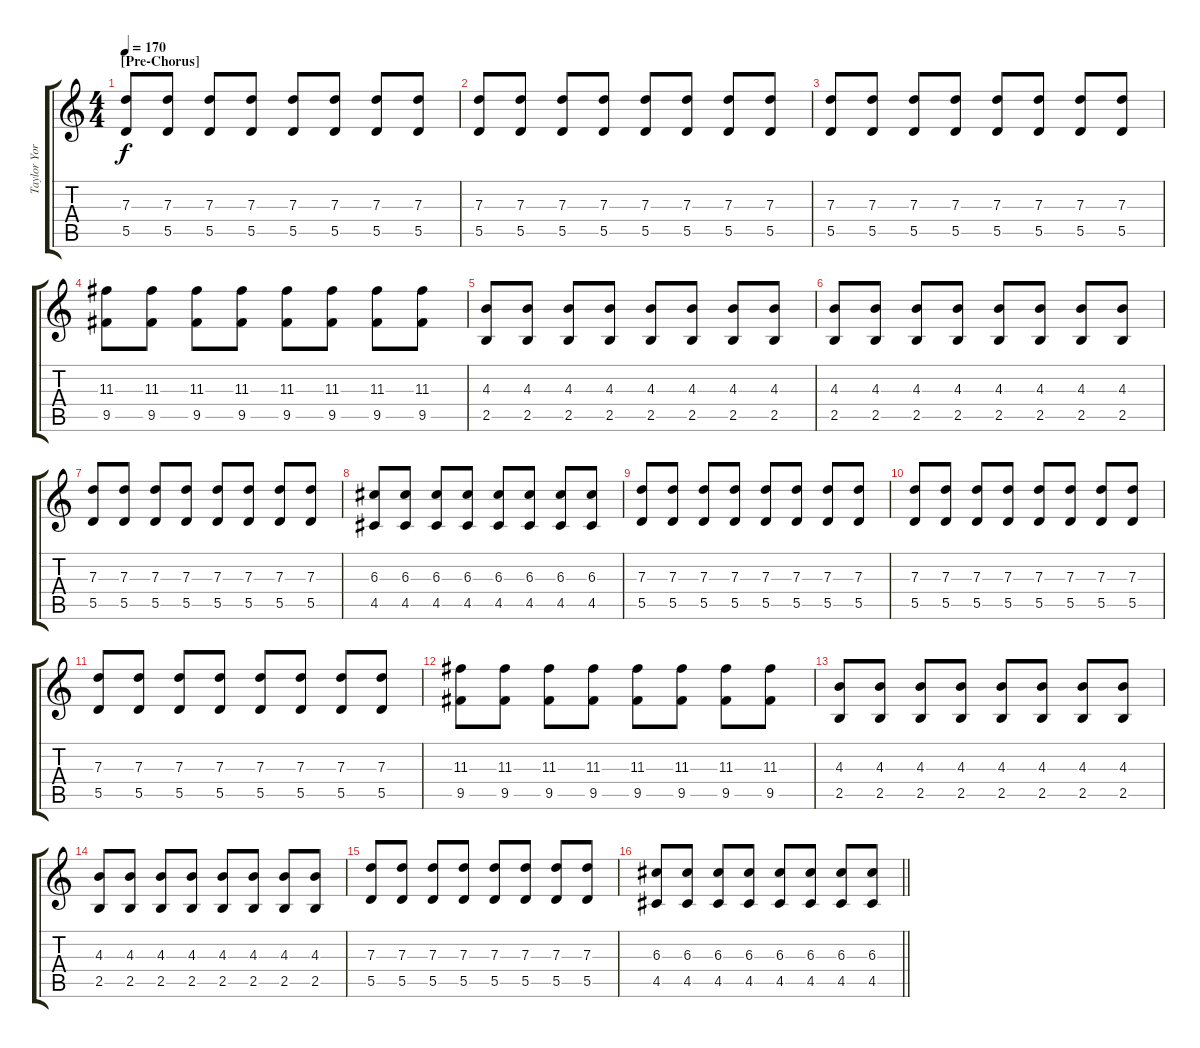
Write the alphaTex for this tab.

\track ("Taylor York" "Taylor Yor") {instrument distortionguitar}
\staff {score tabs}
\tuning (E4 B3 G3 D3 A2 E2) {hide}
\ts (4 4)
\section ("" "[Pre-Chorus]")
\tempo 170
\clef g2
\ks c
(7.3 5.5).8{dy f} (7.3 5.5).8 (7.3 5.5).8 (7.3 5.5).8 (7.3 5.5).8 (7.3 5.5).8 (7.3 5.5).8 (7.3 5.5).8 |
(7.3 5.5).8 (7.3 5.5).8 (7.3 5.5).8 (7.3 5.5).8 (7.3 5.5).8 (7.3 5.5).8 (7.3 5.5).8 (7.3 5.5).8 |
(7.3 5.5).8 (7.3 5.5).8 (7.3 5.5).8 (7.3 5.5).8 (7.3 5.5).8 (7.3 5.5).8 (7.3 5.5).8 (7.3 5.5).8 |
(11.3 9.5).8 (11.3 9.5).8 (11.3 9.5).8 (11.3 9.5).8 (11.3 9.5).8 (11.3 9.5).8 (11.3 9.5).8 (11.3 9.5).8 |
(4.3 2.5).8 (4.3 2.5).8 (4.3 2.5).8 (4.3 2.5).8 (4.3 2.5).8 (4.3 2.5).8 (4.3 2.5).8 (4.3 2.5).8 |
(4.3 2.5).8 (4.3 2.5).8 (4.3 2.5).8 (4.3 2.5).8 (4.3 2.5).8 (4.3 2.5).8 (4.3 2.5).8 (4.3 2.5).8 |
(7.3 5.5).8 (7.3 5.5).8 (7.3 5.5).8 (7.3 5.5).8 (7.3 5.5).8 (7.3 5.5).8 (7.3 5.5).8 (7.3 5.5).8 |
(6.3 4.5).8 (6.3 4.5).8 (6.3 4.5).8 (6.3 4.5).8 (6.3 4.5).8 (6.3 4.5).8 (6.3 4.5).8 (6.3 4.5).8 |
(7.3 5.5).8 (7.3 5.5).8 (7.3 5.5).8 (7.3 5.5).8 (7.3 5.5).8 (7.3 5.5).8 (7.3 5.5).8 (7.3 5.5).8 |
(7.3 5.5).8 (7.3 5.5).8 (7.3 5.5).8 (7.3 5.5).8 (7.3 5.5).8 (7.3 5.5).8 (7.3 5.5).8 (7.3 5.5).8 |
(7.3 5.5).8 (7.3 5.5).8 (7.3 5.5).8 (7.3 5.5).8 (7.3 5.5).8 (7.3 5.5).8 (7.3 5.5).8 (7.3 5.5).8 |
(11.3 9.5).8 (11.3 9.5).8 (11.3 9.5).8 (11.3 9.5).8 (11.3 9.5).8 (11.3 9.5).8 (11.3 9.5).8 (11.3 9.5).8 |
(4.3 2.5).8 (4.3 2.5).8 (4.3 2.5).8 (4.3 2.5).8 (4.3 2.5).8 (4.3 2.5).8 (4.3 2.5).8 (4.3 2.5).8 |
(4.3 2.5).8 (4.3 2.5).8 (4.3 2.5).8 (4.3 2.5).8 (4.3 2.5).8 (4.3 2.5).8 (4.3 2.5).8 (4.3 2.5).8 |
(7.3 5.5).8 (7.3 5.5).8 (7.3 5.5).8 (7.3 5.5).8 (7.3 5.5).8 (7.3 5.5).8 (7.3 5.5).8 (7.3 5.5).8 |
\barLineRight lightlight
(6.3 4.5).8 (6.3 4.5).8 (6.3 4.5).8 (6.3 4.5).8 (6.3 4.5).8 (6.3 4.5).8 (6.3 4.5).8 (6.3 4.5).8
